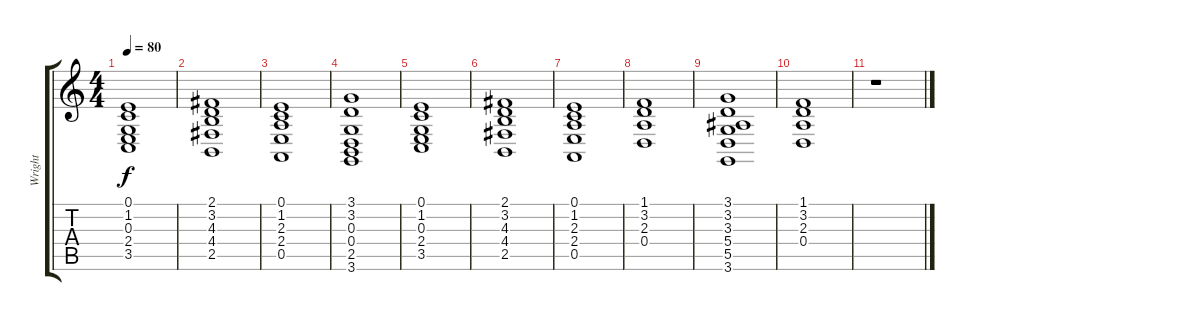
\track ("Wright" "Wright") {instrument drawbarorgan}
\staff {score tabs}
\tuning (E4 B3 G3 D3 A2 E2) {hide}
\ts (4 4)
\tempo 80
\clef g2
\ks c
(0.1 1.2 0.3 2.4 3.5).1{dy f instrument drawbarorgan} |
(2.1 3.2 4.3 4.4 2.5).1 |
(0.1 1.2 2.3 2.4 0.5).1 |
(3.1 3.2 0.3 0.4 2.5 3.6).1 |
(0.1 1.2 0.3 2.4 3.5).1 |
(2.1 3.2 4.3 4.4 2.5).1 |
(0.1 1.2 2.3 2.4 0.5).1 |
(1.1 3.2 2.3 0.4).1 |
(3.1 3.2 3.3 5.4 5.5 3.6).1 |
(1.1 3.2 2.3 0.4).1 |
r.1
